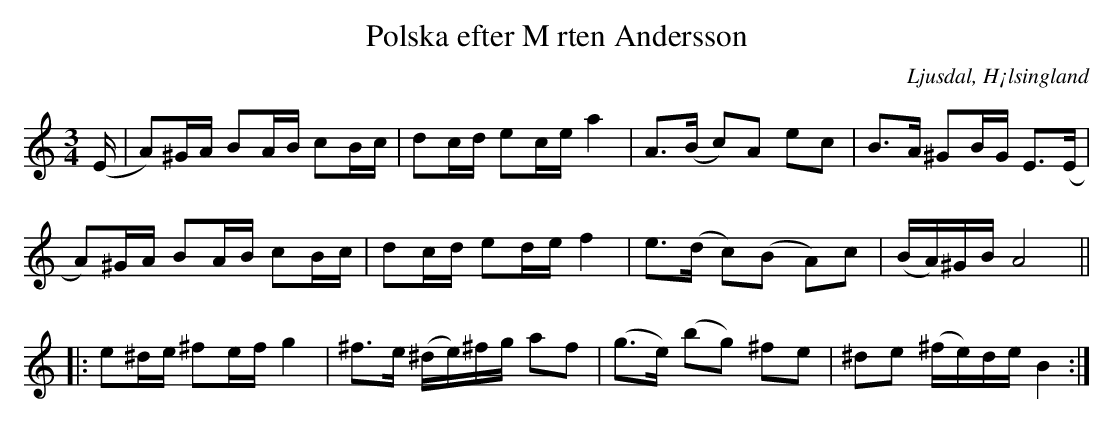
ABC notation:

X:1
T:Polska efter M rten Andersson
O:Ljusdal, H¡lsingland
M:3/4
L:1/16
K:Am
(E|A2)^GA B2AB c2Bc|d2cd e2ce a4|A2>(B2 c2)A2 e2c2|B2>A2 ^G2BG E2>(E2|
A2)^GA B2AB c2Bc|d2cd e2de f4|e2>(d2 c2)(B2 A2)c2|(BA)^GB A8||
|:e2^de ^f2ef g4|^f2>e2 (^de)^fg a2f2|(g2>e2) (b2g2) ^f2e2|^d2e2 (^fe)de B4:|
